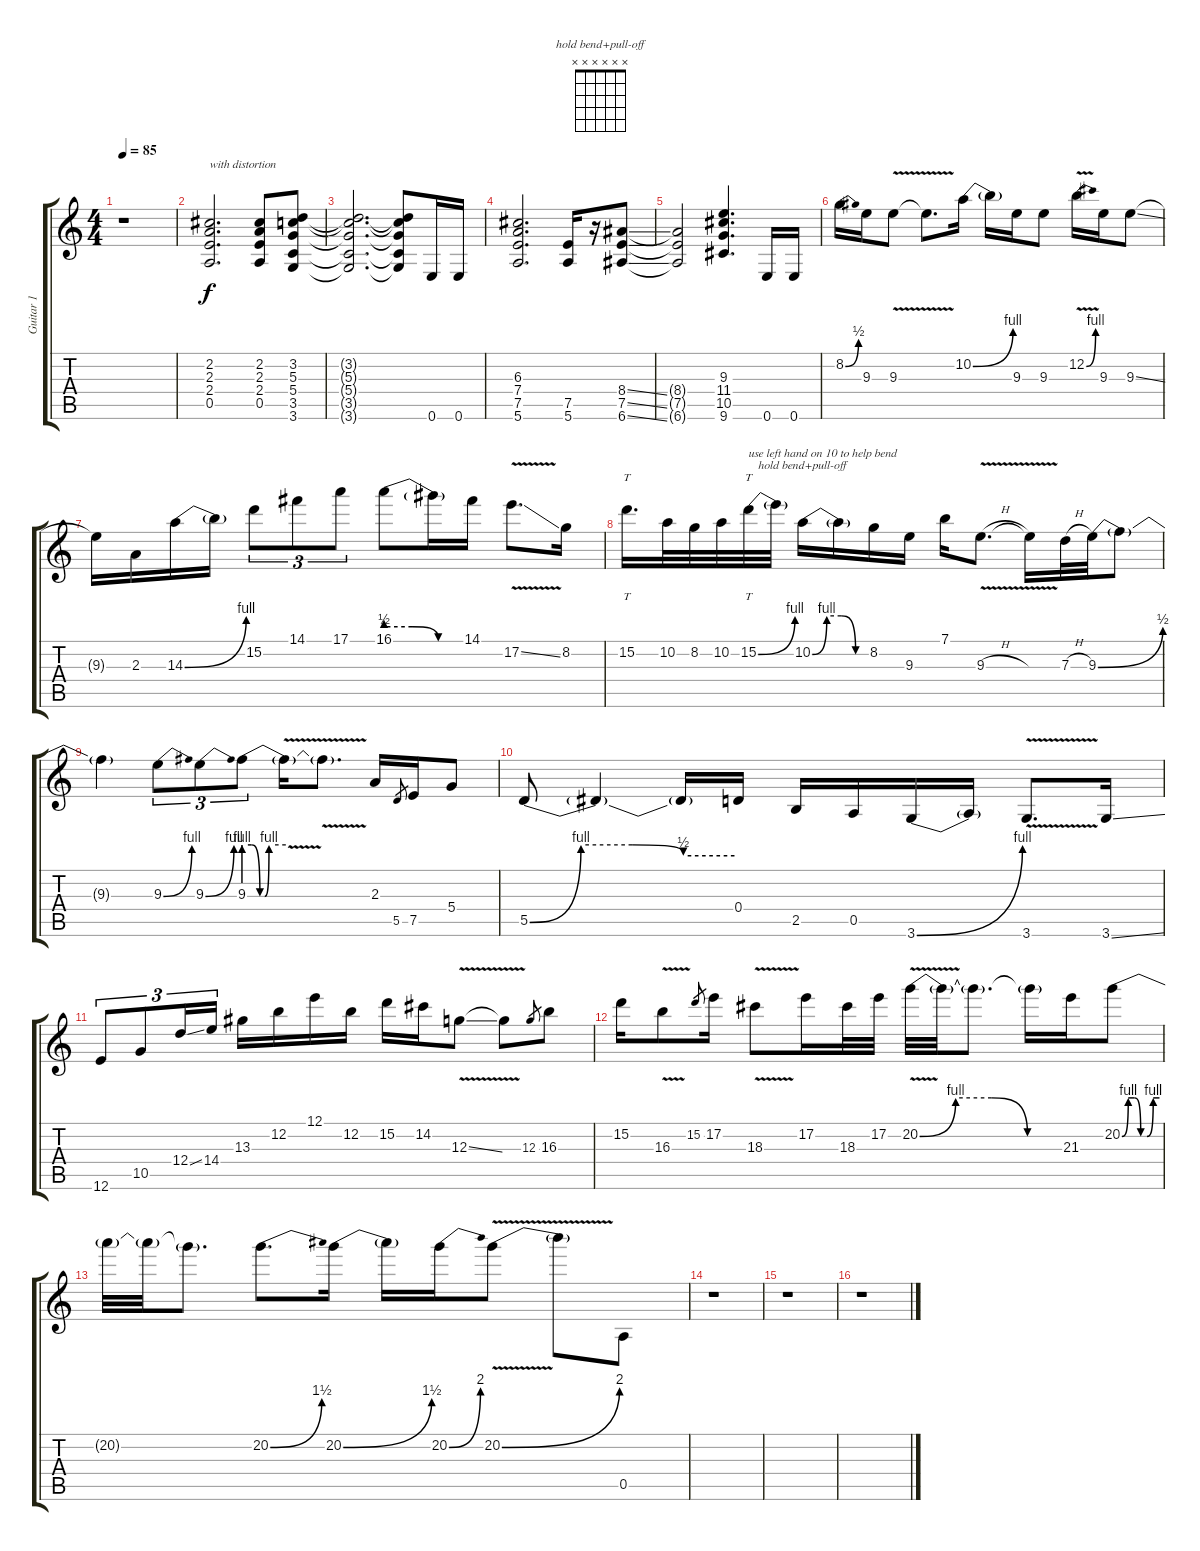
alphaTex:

\track ("Guitar 1" "Guitar 1") {instrument distortionguitar}
\staff {score tabs}
\tuning (E4 B3 G3 D3 A2 E2) {hide}
\chord ("hold bend+pull-off" x x x x x x)
\ts (4 4)
\tempo 85
\clef g2
\ks c
r.1{dy f} |
(2.2 2.3 2.4 0.5).2{d txt "with distortion"} (2.2 2.3 2.4 0.5).8 (3.2 5.3 5.4 3.5 3.6).8 |
(3.2{t} 5.3{t} 5.4{t} 3.5{t} 3.6{t}).2{d} (3.2{t} 5.3{t} 5.4{t} 3.5{t} 3.6{t}).8 0.6.16 0.6.16 |
(6.3 7.4 7.5 5.6).2{d} (7.5 5.6).16 r.16 (8.4{ss} 7.5{ss} 6.6{ss}).8 |
(8.4{t} 7.5{t} 6.6{t}).2 (9.3 11.4 10.5 9.6).4{d} 0.6.16 0.6.16 |
8.2{be (bend 0 0 60 2)}.16 9.3.16 9.3{v}.8 9.3{t}.8{d} 10.2{be (bend 0 0 60 4)}.16 10.2{t}.16 9.3.16 9.3.8 12.2{be (bend 0 0 60 4) v}.16 9.3.16 9.3{ss}.8 |
9.3{t}.16 2.3.16 14.3{be (bend 0 0 60 4)}.16 14.3{t}.16 15.2.8{tu (3 2)} 14.1.8{tu (3 2)} 17.1.8{tu (3 2)} 16.1{be (custom 0 2 20 2 40 0 60 0)}.8 16.1{t}.16 14.1.16 17.2{v ss}.8{d} 8.2.16 |
15.2.16{tt d} 10.2.32 8.2.32 10.2.32 15.2{be (bend 0 0 60 4)}.32{tt txt "use left hand on 10 to help bend"} 15.2{t}.32 10.2{be (custom 0 0 15 4 30 4 45 0 60 0)}.16{ch "hold bend+pull-off"} 10.2{t}.16 8.2.16 9.3.16 7.1.16 9.3{v h}.8{d} 9.3{t}.16 7.3{h}.32 9.3{be (bend 0 0 60 2)}.32 9.3{t}.8 |
9.3{t}.4 9.3{be (bend 0 0 60 4)}.8{tu (3 2)} 9.3{be (bend 0 0 60 4)}.8{tu (3 2)} 9.3{be (custom 0 4 11 4 23 0 30 0 36 4 60 4)}.8{tu (3 2)} 9.3{v t}.16 9.3{t}.8{d} 2.3.16 5.5.8{gr} 7.5.16 5.4.8 |
5.5{be (custom 0 0 15 4 30 4 45 2 60 2)}.8 5.5{t}.4 5.5{t}.16 0.4.16 2.5.16 0.5.16 3.6{be (bend 0 0 60 4)}.16 3.6{t}.16 3.6{v}.8{d} 3.6{ss}.16 |
12.6.8{tu (3 2)} 10.5.8{tu (3 2)} 12.4{ss}.16{tu (3 2)} 14.4.16{tu (3 2)} 13.3.16 12.2.16 12.1.16 12.2.16 15.2.16 14.2.16 12.3{v ss}.8 12.3{t}.8 12.3.8{gr} 16.3.8 |
15.2.16 16.3{v}.8 15.2.8{gr} 17.2.16 18.3{v}.8 17.2.16 18.3.32 17.2.32 20.2{be (custom 0 0 15 4 30 4 45 0 60 0) v}.32 20.2{t}.32 20.2{t}.8{d} 20.2{t}.16 21.3.16 20.2{be (custom 0 0 10 4 20 4 30 0 40 0 50 4 60 4)}.8 |
20.2{t}.32 20.2{t}.32 20.2{t}.8{d} 20.2{be (bend 0 0 60 6)}.8{d} 20.2{be (bend 0 0 60 6)}.16 20.2{t}.16 20.2{be (bend 0 0 60 8)}.16 20.2{be (bend 0 0 60 8) v}.8 20.2{t}.8 0.5.8 |
r.1 |
r.1 |
r.1
